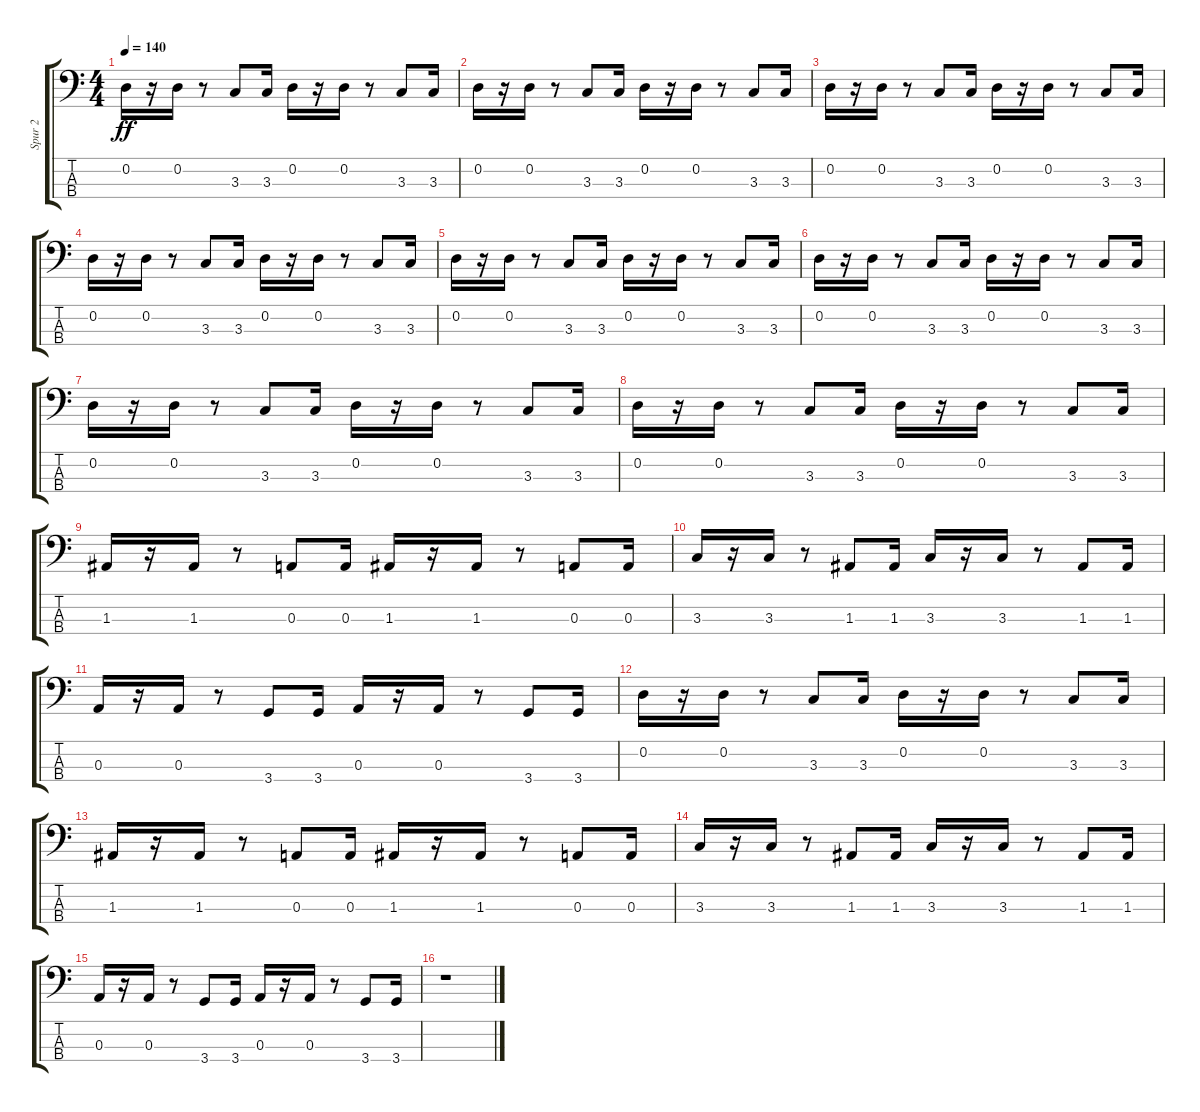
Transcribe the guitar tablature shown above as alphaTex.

\track ("Spur 2" "Spur 2") {instrument fretlessbass}
\staff {score tabs}
\tuning (G2 D2 A1 E1) {hide}
\ts (4 4)
\tempo 140
\clef f4
\ks c
0.2.16{dy ff} r.16 0.2.16 r.8 3.3.8 3.3.16 0.2.16 r.16 0.2.16 r.8 3.3.8 3.3.16 |
0.2.16 r.16 0.2.16 r.8 3.3.8 3.3.16 0.2.16 r.16 0.2.16 r.8 3.3.8 3.3.16 |
0.2.16 r.16 0.2.16 r.8 3.3.8 3.3.16 0.2.16 r.16 0.2.16 r.8 3.3.8 3.3.16 |
0.2.16 r.16 0.2.16 r.8 3.3.8 3.3.16 0.2.16 r.16 0.2.16 r.8 3.3.8 3.3.16 |
0.2.16 r.16 0.2.16 r.8 3.3.8 3.3.16 0.2.16 r.16 0.2.16 r.8 3.3.8 3.3.16 |
0.2.16 r.16 0.2.16 r.8 3.3.8 3.3.16 0.2.16 r.16 0.2.16 r.8 3.3.8 3.3.16 |
0.2.16 r.16 0.2.16 r.8 3.3.8 3.3.16 0.2.16 r.16 0.2.16 r.8 3.3.8 3.3.16 |
0.2.16 r.16 0.2.16 r.8 3.3.8 3.3.16 0.2.16 r.16 0.2.16 r.8 3.3.8 3.3.16 |
1.3.16 r.16 1.3.16 r.8 0.3.8 0.3.16 1.3.16 r.16 1.3.16 r.8 0.3.8 0.3.16 |
3.3.16 r.16 3.3.16 r.8 1.3.8 1.3.16 3.3.16 r.16 3.3.16 r.8 1.3.8 1.3.16 |
0.3.16 r.16 0.3.16 r.8 3.4.8 3.4.16 0.3.16 r.16 0.3.16 r.8 3.4.8 3.4.16 |
0.2.16 r.16 0.2.16 r.8 3.3.8 3.3.16 0.2.16 r.16 0.2.16 r.8 3.3.8 3.3.16 |
1.3.16 r.16 1.3.16 r.8 0.3.8 0.3.16 1.3.16 r.16 1.3.16 r.8 0.3.8 0.3.16 |
3.3.16 r.16 3.3.16 r.8 1.3.8 1.3.16 3.3.16 r.16 3.3.16 r.8 1.3.8 1.3.16 |
0.3.16 r.16 0.3.16 r.8 3.4.8 3.4.16 0.3.16 r.16 0.3.16 r.8 3.4.8 3.4.16 |
r.1
